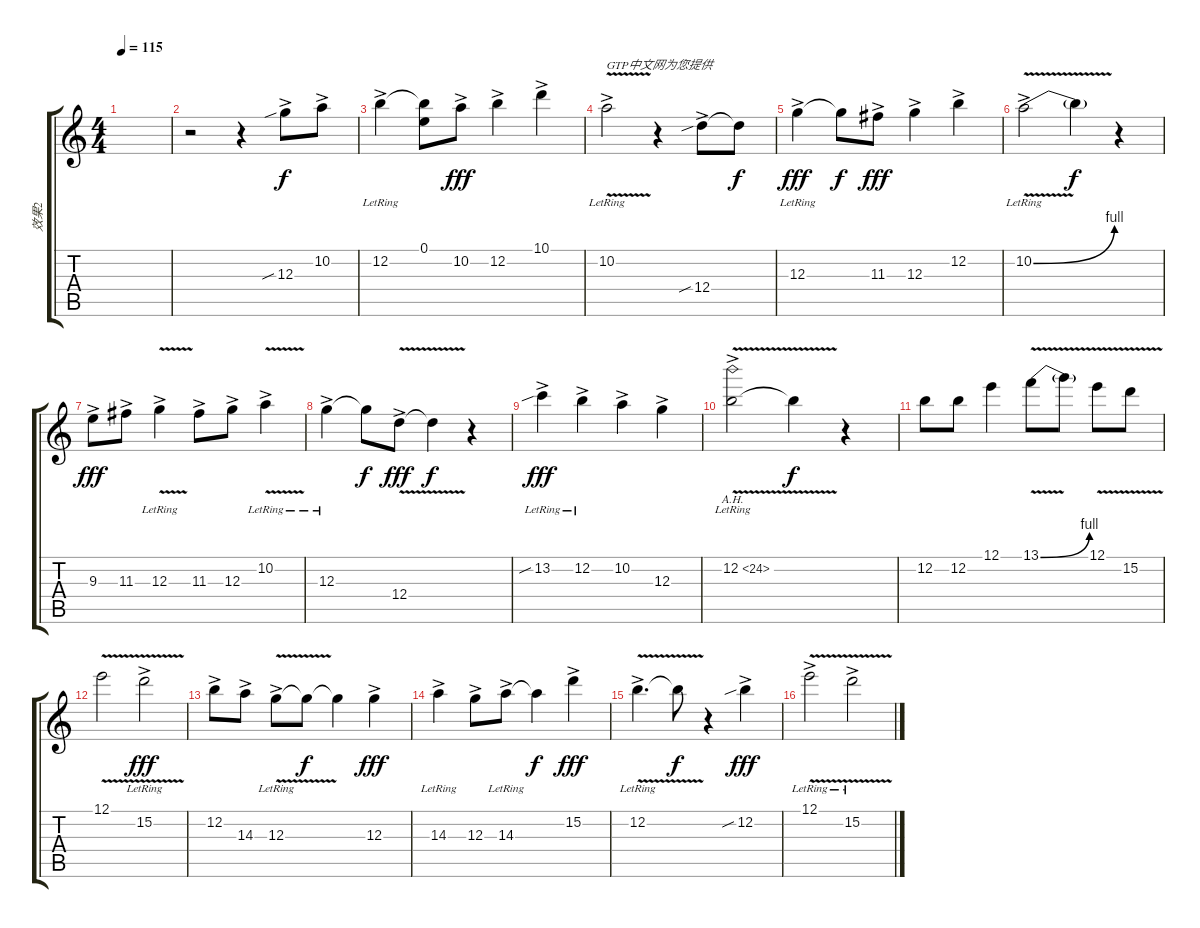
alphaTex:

\track ("效果2" "效果2") {instrument overdrivenguitar}
\staff {score tabs}
\tuning (E4 B3 G3 D3 A2 E2) {hide}
\ts (4 4)
\tempo 115
\clef g2
\ks c
|
r.2 r.4 12.3{sib ac}.8 10.2{ac}.8 |
12.2{ac lr}.4 (0.1 12.2{t}).8{dy f} 10.2{ac}.8{dy fff} 12.2{ac}.4 10.1{ac}.4 |
10.2{v ac lr}.2{txt "GTP中文网为您提供" instrument overdrivenguitar} r.4 12.4{sib ac}.8 12.4{t}.8{dy f} |
12.3{ac lr}.4{dy fff} 12.3{t}.8{dy f} 11.3{ac}.8{dy fff} 12.3{ac}.4 12.2{ac}.4 |
10.2{be (bend 0 0 60 4) v ac lr}.2 10.2{t}.4{dy f} r.4 |
9.3{ac}.8{dy fff} 11.3{ac}.8 12.3{v ac lr}.4 11.3{ac}.8 12.3{ac}.8 10.2{v ac lr}.4 |
12.3{ac lr}.4 12.3{t}.8{dy f} 12.4{v ac}.8{dy fff} 12.4{t}.4{dy f} r.4 |
13.2{sib ac lr}.4{dy fff} 12.2{ac lr}.4 10.2{ac}.4 12.3{ac}.4 |
12.2{ah 12 v ac lr}.2 12.2{t}.4{dy f} r.4 |
12.2.8 12.2.8 12.1.4 13.1{be (bend 0 0 60 4) v}.8 13.1{t}.8 12.1{v}.8 15.2{v}.8 |
12.1{v}.2 15.2{v ac lr}.2{dy fff} |
12.2{ac}.8 14.3{ac}.8 12.3{v ac lr}.8 12.3{t}.8{dy f} 12.3{t}.4 12.3{ac}.4{dy fff} |
14.3{ac lr}.4 12.3{ac}.8 14.3{ac lr}.8 14.3{t}.4{dy f} 15.2{ac}.4{dy fff} |
12.2{v ac lr}.4{d} 12.2{t}.8{dy f} r.4 12.2{sib ac}.4{dy fff} |
12.1{v ac lr}.2 15.2{v ac lr}.2
